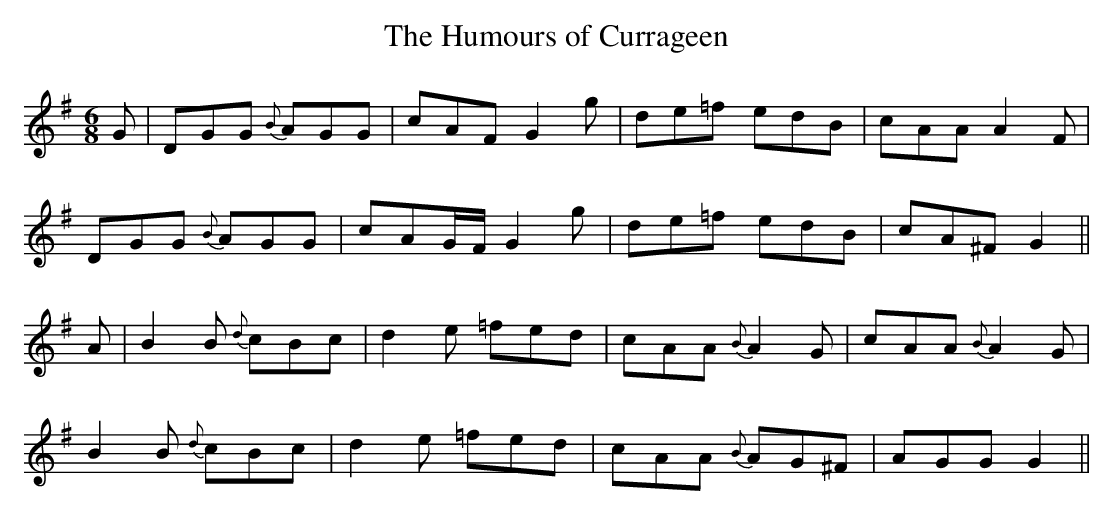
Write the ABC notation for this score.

X:1
T:Humours of Currageen, The
M:6/8
L:1/8
K:G
G | DGG {B}AGG | cAF G2g | de=f edB | cAA A2F |
DGG {B}AGG | cAG/F/ G2g | de=f edB | cA^F G2 ||
A | B2B {d}cBc | d2e =fed | cAA {B}A2G | cAA {B}A2G |
B2B {d}cBc | d2e =fed | cAA {B}AG^F | AGG G2 ||
